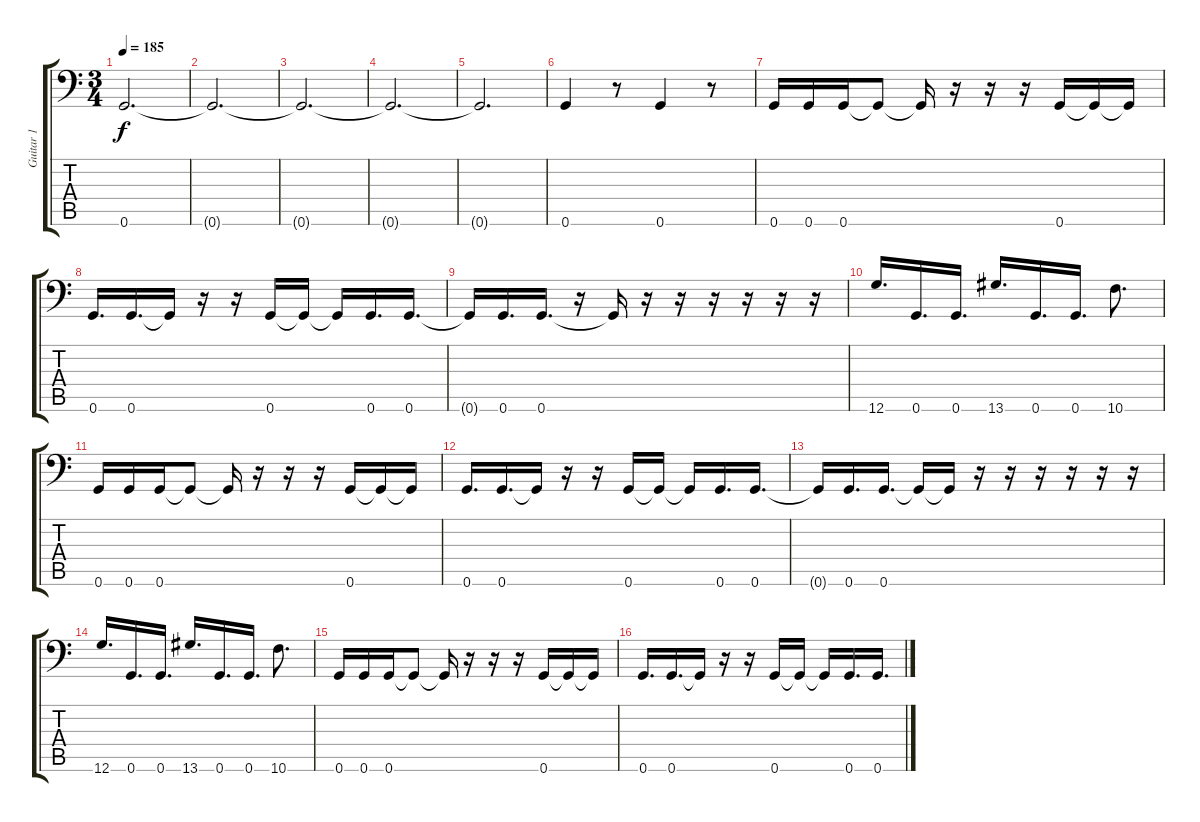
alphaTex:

\track ("Guitar 1" "Guitar 1") {instrument distortionguitar}
\staff {score tabs}
\tuning (A3 E3 C3 G2 D2 G1) {hide}
\ts (3 4)
\tempo 185
\clef f4
\ks c
0.6{t}.2{d dy f} |
0.6{t}.2{d} |
0.6{t}.2{d} |
0.6{t}.2{d} |
0.6{t}.2{d} |
0.6.4 r.8 0.6.4 r.8 |
0.6.16 0.6.16 0.6.16 0.6{t}.8 0.6{t}.16 r.16 r.16 r.16 0.6.16 0.6{t}.16 0.6{t}.16 |
0.6.16{d} 0.6.16{d} 0.6{t}.16 r.16 r.16 0.6.16 0.6{t}.16 0.6{t}.16 0.6.16{d} 0.6.16{d} |
0.6{t}.16 0.6.16{d} 0.6.16{d} r.16 0.6{t}.16 r.16 r.16 r.16 r.16 r.16 r.16 |
12.6.16{d} 0.6.16{d} 0.6.16{d} 13.6.16{d} 0.6.16{d} 0.6.16{d} 10.6.8{d} |
0.6.16 0.6.16 0.6.16 0.6{t}.8 0.6{t}.16 r.16 r.16 r.16 0.6.16 0.6{t}.16 0.6{t}.16 |
0.6.16{d} 0.6.16{d} 0.6{t}.16 r.16 r.16 0.6.16 0.6{t}.16 0.6{t}.16 0.6.16{d} 0.6.16{d} |
0.6{t}.16 0.6.16{d} 0.6.16{d} 0.6{t}.16 0.6{t}.16 r.16 r.16 r.16 r.16 r.16 r.16 |
12.6.16{d} 0.6.16{d} 0.6.16{d} 13.6.16{d} 0.6.16{d} 0.6.16{d} 10.6.8{d} |
0.6.16 0.6.16 0.6.16 0.6{t}.8 0.6{t}.16 r.16 r.16 r.16 0.6.16 0.6{t}.16 0.6{t}.16 |
0.6.16{d} 0.6.16{d} 0.6{t}.16 r.16 r.16 0.6.16 0.6{t}.16 0.6{t}.16 0.6.16{d} 0.6.16{d}
